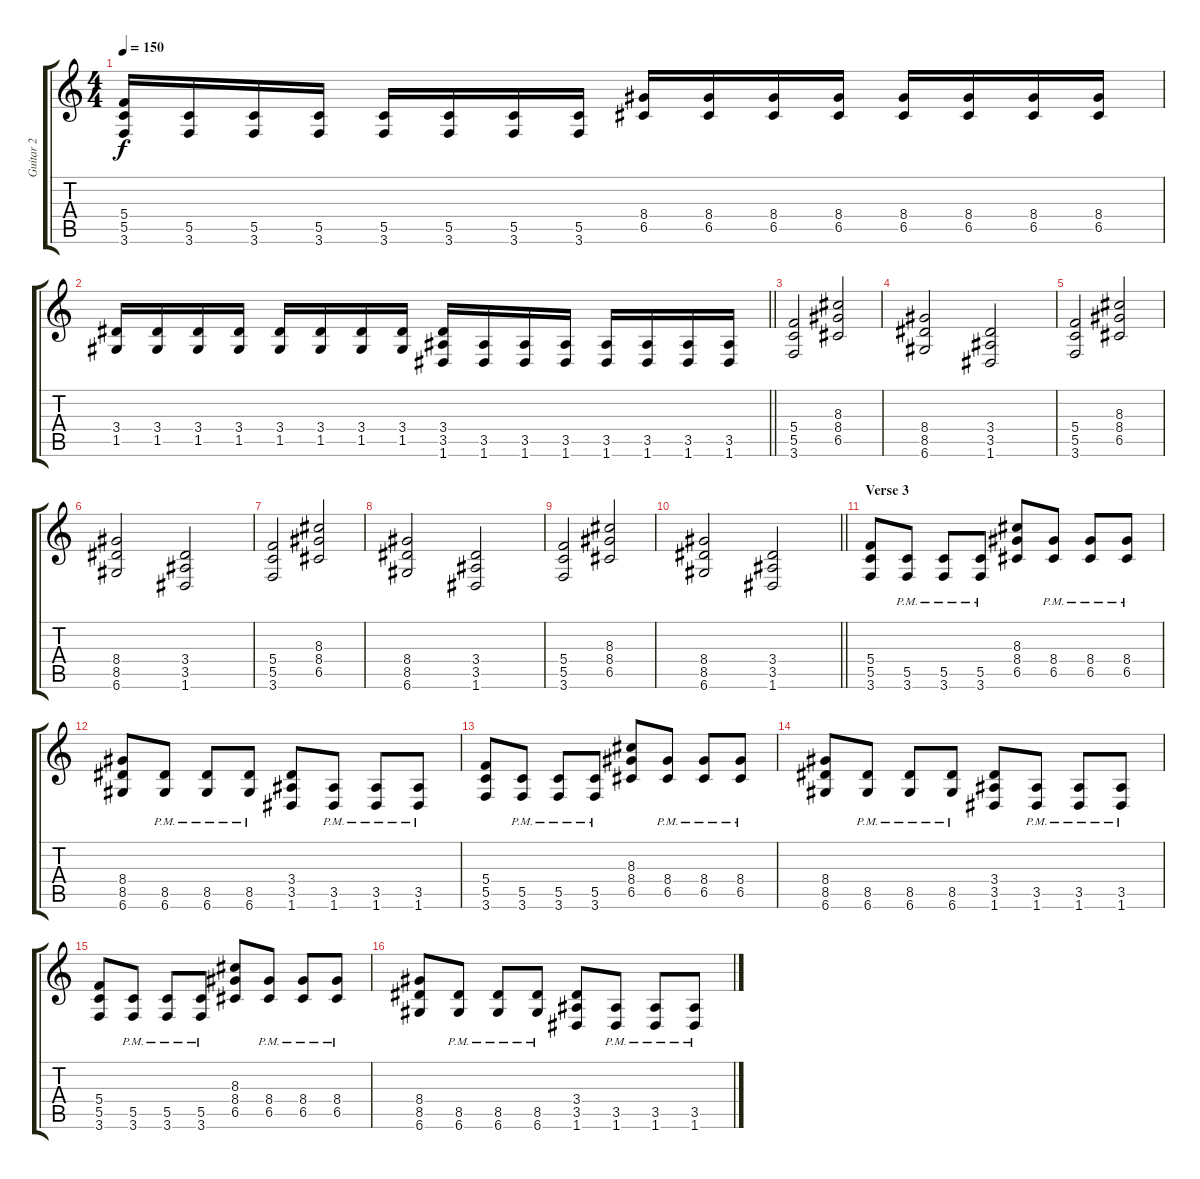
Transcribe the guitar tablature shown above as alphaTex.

\track ("Guitar 2" "Guitar 2") {instrument distortionguitar}
\staff {score tabs}
\tuning (D4 A3 F3 C3 G2 D2) {hide}
\ts (4 4)
\tempo 150
\clef g2
\ks c
(5.4 5.5 3.6).16{dy f} (5.5 3.6).16 (5.5 3.6).16 (5.5 3.6).16 (5.5 3.6).16 (5.5 3.6).16 (5.5 3.6).16 (5.5 3.6).16 (8.4 6.5).16 (8.4 6.5).16 (8.4 6.5).16 (8.4 6.5).16 (8.4 6.5).16 (8.4 6.5).16 (8.4 6.5).16 (8.4 6.5).16 |
\barLineRight lightlight
(3.4 1.5).16 (3.4 1.5).16 (3.4 1.5).16 (3.4 1.5).16 (3.4 1.5).16 (3.4 1.5).16 (3.4 1.5).16 (3.4 1.5).16 (3.4 3.5 1.6).16 (3.5 1.6).16 (3.5 1.6).16 (3.5 1.6).16 (3.5 1.6).16 (3.5 1.6).16 (3.5 1.6).16 (3.5 1.6).16 |
\section ("" "")
(5.4 5.5 3.6).2 (8.3 8.4 6.5).2 |
(8.4 8.5 6.6).2 (3.4 3.5 1.6).2 |
(5.4 5.5 3.6).2 (8.3 8.4 6.5).2 |
(8.4 8.5 6.6).2 (3.4 3.5 1.6).2 |
(5.4 5.5 3.6).2 (8.3 8.4 6.5).2 |
(8.4 8.5 6.6).2 (3.4 3.5 1.6).2 |
(5.4 5.5 3.6).2 (8.3 8.4 6.5).2 |
\barLineRight lightlight
(8.4 8.5 6.6).2 (3.4 3.5 1.6).2 |
\section ("" "Verse 3")
(5.4 5.5 3.6).8 (5.5{pm} 3.6{pm}).8 (5.5{pm} 3.6{pm}).8 (5.5{pm} 3.6{pm}).8 (8.3 8.4 6.5).8 (8.4{pm} 6.5{pm}).8 (8.4{pm} 6.5{pm}).8 (8.4{pm} 6.5{pm}).8 |
(8.4 8.5 6.6).8 (8.5{pm} 6.6{pm}).8 (8.5{pm} 6.6{pm}).8 (8.5{pm} 6.6{pm}).8 (3.4 3.5 1.6).8 (3.5{pm} 1.6{pm}).8 (3.5{pm} 1.6{pm}).8 (3.5{pm} 1.6{pm}).8 |
(5.4 5.5 3.6).8 (5.5{pm} 3.6{pm}).8 (5.5{pm} 3.6{pm}).8 (5.5{pm} 3.6{pm}).8 (8.3 8.4 6.5).8 (8.4{pm} 6.5{pm}).8 (8.4{pm} 6.5{pm}).8 (8.4{pm} 6.5{pm}).8 |
(8.4 8.5 6.6).8 (8.5{pm} 6.6{pm}).8 (8.5{pm} 6.6{pm}).8 (8.5{pm} 6.6{pm}).8 (3.4 3.5 1.6).8 (3.5{pm} 1.6{pm}).8 (3.5{pm} 1.6{pm}).8 (3.5{pm} 1.6{pm}).8 |
(5.4 5.5 3.6).8 (5.5{pm} 3.6{pm}).8 (5.5{pm} 3.6{pm}).8 (5.5{pm} 3.6{pm}).8 (8.3 8.4 6.5).8 (8.4{pm} 6.5{pm}).8 (8.4{pm} 6.5{pm}).8 (8.4{pm} 6.5{pm}).8 |
(8.4 8.5 6.6).8 (8.5{pm} 6.6{pm}).8 (8.5{pm} 6.6{pm}).8 (8.5{pm} 6.6{pm}).8 (3.4 3.5 1.6).8 (3.5{pm} 1.6{pm}).8 (3.5{pm} 1.6{pm}).8 (3.5{pm} 1.6{pm}).8
